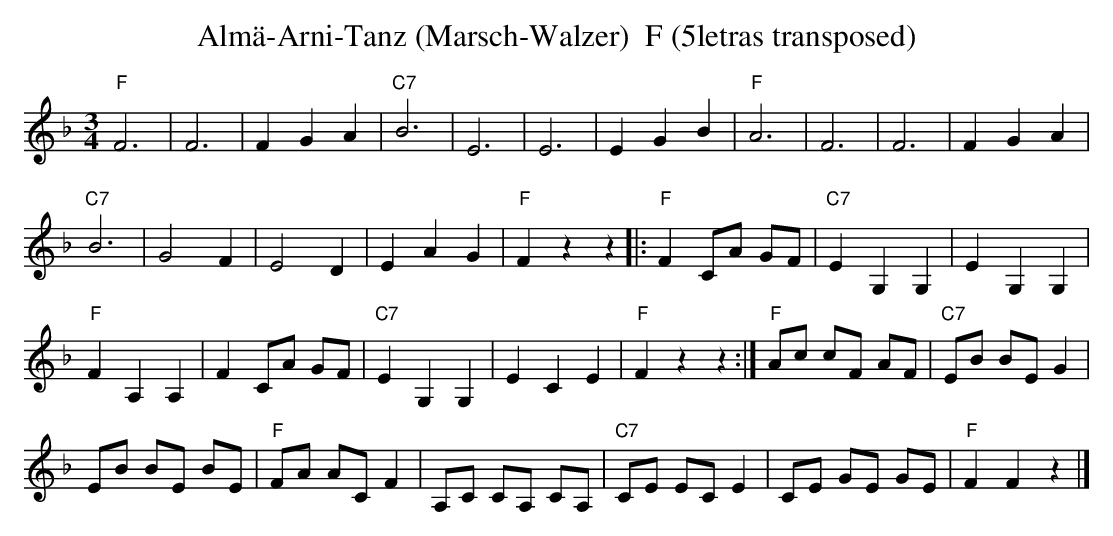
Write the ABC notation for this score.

X:1
T:Alm\"a-Arni-Tanz (Marsch-Walzer)  F (5letras transposed)
M:3/4
L:1/4
K:F transpose=3 %%MIDI gchordon
"F"F3 | F3 | FGA | "C7"B3 | E3 | E3 | EGB | "F"A3 | F3 | F3 | FGA |
"C7"B3 | G2F | E2D | EAG | "F"Fzz |: [L:1/8] "F"F2 CA GF | "C7"E2G,2G,2 | E2G,2G,2 |
"F"F2A,2A,2 | F2CA GF | "C7"E2G,2G,2 | E2C2E2 | "F"F2z2z2 :| "F"Ac cF AF | "C7"EB BE G2 |
EB BE BE | "F"FA ACF2 | A,C CA, CA, | "C7"CE ECE2 | CE GE GE | "F"F2F2z2 |]
